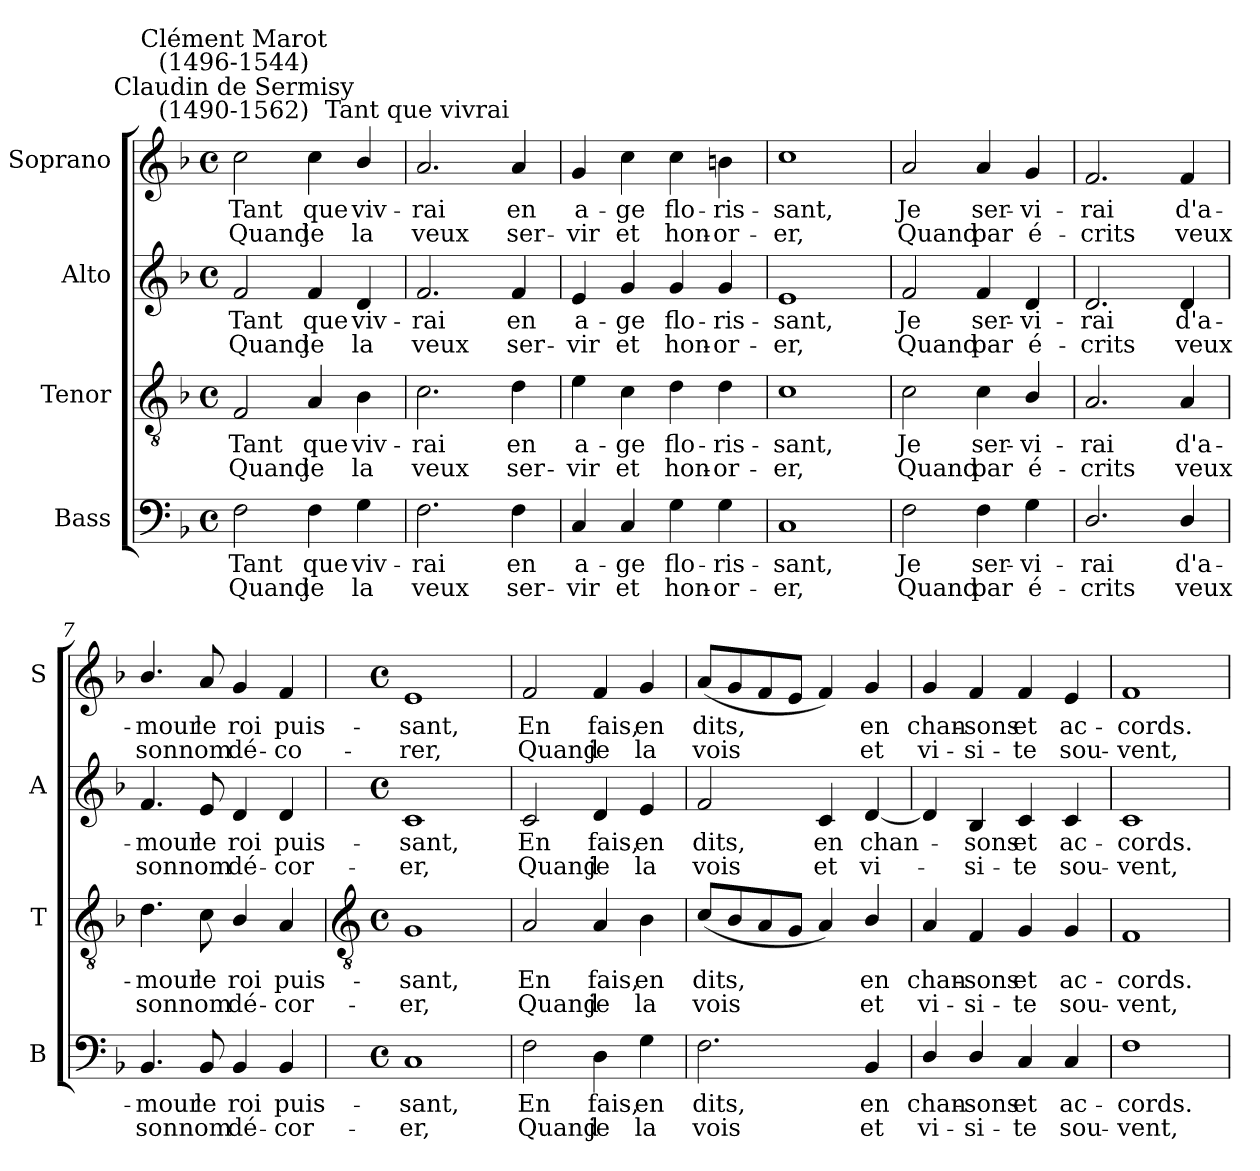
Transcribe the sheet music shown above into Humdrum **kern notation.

**kern	**text	**text	**kern	**text	**text	**kern	**text	**text	**kern	**text	**text
*part4	*part4	*part4	*part3	*part3	*part3	*part2	*part2	*part2	*part1	*part1	*part1
*staff4	*staff4	*staff4	*staff3	*staff3	*staff3	*staff2	*staff2	*staff2	*staff1	*staff1	*staff1
*I"Bass	*	*	*I"Tenor	*	*	*I"Alto	*	*	*I"Soprano	*	*
*I'B	*	*	*I'T	*	*	*I'A	*	*	*I'S	*	*
*clefF4	*	*	*clefGv2	*	*	*clefG2	*	*	*clefG2	*	*
*k[b-]	*	*	*k[b-]	*	*	*k[b-]	*	*	*k[b-]	*	*
*F:	*	*	*F:	*	*	*F:	*	*	*F:	*	*
*M4/4	*	*	*M4/4	*	*	*M4/4	*	*	*M4/4	*	*
*met(c)	*	*	*met(c)	*	*	*met(c)	*	*	*met(c)	*	*
=1	=1	=1	=1	=1	=1	=1	=1	=1	=1	=1	=1
!	!	!	!	!	!	!	!	!	!LO:TX:a:cj:t=Claudin de Sermisy\n(1490-1562)	!	!
!	!	!	!	!	!	!	!	!	!LO:TX:a:cj:t=Clément Marot\n(1496-1544)	!	!
!	!LO:LY:b	!LO:LY:b	!	!LO:LY:b	!LO:LY:b	!	!LO:LY:b	!LO:LY:b	!	!LO:LY:b	!LO:LY:b
2F	Tant	Quand	2F	Tant	Quand	2f	Tant	Quand	2cc	Tant	Quand
!	!LO:LY:b	!LO:LY:b	!	!LO:LY:b	!LO:LY:b	!	!LO:LY:b	!LO:LY:b	!	!LO:LY:b	!LO:LY:b
4F	que	je	4A	que	je	4f	que	je	4cc	que	je
!	!LO:LY:b	!LO:LY:b	!	!LO:LY:b	!LO:LY:b	!	!LO:LY:b	!LO:LY:b	!	!LO:LY:b	!LO:LY:b
4G	viv-	-la	4B-	viv-	-la	4d	viv-	-la	4b-/	viv-	-la
=2	=2	=2	=2	=2	=2	=2	=2	=2	=2	=2	=2
!	!	!	!	!	!	!	!	!	!LO:TX:a:cj:t=Tant que vivrai	!	!
!	!LO:LY:b	!LO:LY:b	!	!LO:LY:b	!LO:LY:b	!	!LO:LY:b	!LO:LY:b	!	!LO:LY:b	!LO:LY:b
2.F	rai	veux	2.c	rai	veux	2.f	rai	veux	2.a	rai	veux
!	!LO:LY:b	!LO:LY:b	!	!LO:LY:b	!LO:LY:b	!	!LO:LY:b	!LO:LY:b	!	!LO:LY:b	!LO:LY:b
4F	en	ser-	4d	en	ser-	4f	en	ser-	4a	en	ser-
=3	=3	=3	=3	=3	=3	=3	=3	=3	=3	=3	=3
!	!LO:LY:b	!LO:LY:b	!	!LO:LY:b	!LO:LY:b	!	!LO:LY:b	!LO:LY:b	!	!LO:LY:b	!LO:LY:b
4C	-a-	-vir	4e	-a-	-vir	4e	-a-	-vir	4g	-a-	-vir
!	!LO:LY:b	!LO:LY:b	!	!LO:LY:b	!LO:LY:b	!	!LO:LY:b	!LO:LY:b	!	!LO:LY:b	!LO:LY:b
4C	ge	et	4c	ge	et	4g	ge	et	4cc	ge	et
!	!LO:LY:b	!LO:LY:b	!	!LO:LY:b	!LO:LY:b	!	!LO:LY:b	!LO:LY:b	!	!LO:LY:b	!LO:LY:b
4G	flo-	-hon-	4d	flo-	-hon-	4g	flo-	-hon-	4cc	flo-	-hon-
!	!LO:LY:b	!LO:LY:b	!	!LO:LY:b	!LO:LY:b	!	!LO:LY:b	!LO:LY:b	!	!LO:LY:b	!LO:LY:b
4G	-ris-	-or-	4d	-ris-	-or-	4g	-ris-	-or-	4bn	-ris-	-or-
=4	=4	=4	=4	=4	=4	=4	=4	=4	=4	=4	=4
!	!LO:LY:b	!LO:LY:b	!	!LO:LY:b	!LO:LY:b	!	!LO:LY:b	!LO:LY:b	!	!LO:LY:b	!LO:LY:b
1C	-sant,	er,	1c	-sant,	er,	1e	-sant,	er,	1cc	-sant,	er,
=5	=5	=5	=5	=5	=5	=5	=5	=5	=5	=5	=5
!	!LO:LY:b	!LO:LY:b	!	!LO:LY:b	!LO:LY:b	!	!LO:LY:b	!LO:LY:b	!	!LO:LY:b	!LO:LY:b
2F	Je	Quand	2c	Je	Quand	2f	Je	Quand	2a	Je	Quand
!	!LO:LY:b	!LO:LY:b	!	!LO:LY:b	!LO:LY:b	!	!LO:LY:b	!LO:LY:b	!	!LO:LY:b	!LO:LY:b
4F	ser-	-par	4c	ser-	-par	4f	ser-	-par	4a	ser-	-par
!	!LO:LY:b	!LO:LY:b	!	!LO:LY:b	!LO:LY:b	!	!LO:LY:b	!LO:LY:b	!	!LO:LY:b	!LO:LY:b
4G	vi-	-é-	4B-/	vi-	-é-	4d	vi-	-é-	4g	vi-	-é-
=6	=6	=6	=6	=6	=6	=6	=6	=6	=6	=6	=6
!	!LO:LY:b	!LO:LY:b	!	!LO:LY:b	!LO:LY:b	!	!LO:LY:b	!LO:LY:b	!	!LO:LY:b	!LO:LY:b
2.D/	-rai	crits	2.A	-rai	crits	2.d	-rai	crits	2.f	-rai	crits
!	!LO:LY:b	!LO:LY:b	!	!LO:LY:b	!LO:LY:b	!	!LO:LY:b	!LO:LY:b	!	!LO:LY:b	!LO:LY:b
4D/	d'a-	-veux	4A	d'a-	-veux	4d	d'a-	-veux	4f	d'a-	-veux
=7	=7	=7	=7	=7	=7	=7	=7	=7	=7	=7	=7
!	!LO:LY:b	!LO:LY:b	!	!LO:LY:b	!LO:LY:b	!	!LO:LY:b	!LO:LY:b	!	!LO:LY:b	!LO:LY:b
4.BB-	mour	son	4.d	mour	son	4.f	mour	son	4.b-/	mour	son
!	!LO:LY:b	!LO:LY:b	!	!LO:LY:b	!LO:LY:b	!	!LO:LY:b	!LO:LY:b	!	!LO:LY:b	!LO:LY:b
8BB-	le	nom	8c	le	nom	8e	le	nom	8a	le	nom
!	!LO:LY:b	!LO:LY:b	!	!LO:LY:b	!LO:LY:b	!	!LO:LY:b	!LO:LY:b	!	!LO:LY:b	!LO:LY:b
4BB-	roi	dé-	4B-/	roi	dé-	4d	roi	dé-	4g	roi	dé-
!	!LO:LY:b	!LO:LY:b	!	!LO:LY:b	!LO:LY:b	!	!LO:LY:b	!LO:LY:b	!	!LO:LY:b	!LO:LY:b
4BB-	-puis-	-cor-	4A	-puis-	-cor-	4d	-puis-	-cor-	4f	-puis-	-co-
!!LO:LB:g=z
=8	=8	=8	=8	=8	=8	=8	=8	=8	=8	=8	=8
*	*	*	*clefGv2	*	*	*	*	*	*	*	*
*M4/4	*	*	*M4/4	*	*	*M4/4	*	*	*M4/4	*	*
*met(c)	*	*	*met(c)	*	*	*met(c)	*	*	*met(c)	*	*
!	!LO:LY:b	!LO:LY:b	!	!LO:LY:b	!LO:LY:b	!	!LO:LY:b	!LO:LY:b	!	!LO:LY:b	!LO:LY:b
1C	-sant,	er,	1G	-sant,	er,	1c	-sant,	er,	1e	-sant,	rer,
=9	=9	=9	=9	=9	=9	=9	=9	=9	=9	=9	=9
!	!LO:LY:b	!LO:LY:b	!	!LO:LY:b	!LO:LY:b	!	!LO:LY:b	!LO:LY:b	!	!LO:LY:b	!LO:LY:b
2F	En	Quand	2A	En	Quand	2c	En	Quand	2f	En	Quand
!	!LO:LY:b	!LO:LY:b	!	!LO:LY:b	!LO:LY:b	!	!LO:LY:b	!LO:LY:b	!	!LO:LY:b	!LO:LY:b
4D	fais,	je	4A	fais,	je	4d	fais,	je	4f	fais,	je
!	!LO:LY:b	!LO:LY:b	!	!LO:LY:b	!LO:LY:b	!	!LO:LY:b	!LO:LY:b	!	!LO:LY:b	!LO:LY:b
4G	en	la	4B-	en	la	4e	en	la	4g	en	la
=10	=10	=10	=10	=10	=10	=10	=10	=10	=10	=10	=10
!	!LO:LY:b	!LO:LY:b	!	!LO:LY:b	!LO:LY:b	!	!LO:LY:b	!LO:LY:b	!	!LO:LY:b	!LO:LY:b
2.F	dits,	vois	(<8cL	dits,	vois	2f	dits,	vois	(<8aL	dits,	vois
.	.	.	8B-	.	.	.	.	.	8g	.	.
.	.	.	8A	.	.	.	.	.	8f	.	.
.	.	.	8GJ	.	.	.	.	.	8eJ	.	.
!	!	!	!	!	!	!	!LO:LY:b	!LO:LY:b	!	!	!
.	.	.	4A)	.	.	4c	en	et	4f)	.	.
!	!LO:LY:b	!LO:LY:b	!	!LO:LY:b	!LO:LY:b	!	!LO:LY:b	!LO:LY:b	!	!LO:LY:b	!LO:LY:b
4BB-	en	et	4B-/	en	et	[4d	chan-	vi-	4g	en	et
=11	=11	=11	=11	=11	=11	=11	=11	=11	=11	=11	=11
!	!LO:LY:b	!LO:LY:b	!	!LO:LY:b	!LO:LY:b	!	!	!	!	!LO:LY:b	!LO:LY:b
4D/	chan-	-vi-	4A	chan-	-vi-	4d]	.	.	4g	chan-	-vi-
!	!LO:LY:b	!LO:LY:b	!	!LO:LY:b	!LO:LY:b	!	!LO:LY:b	!LO:LY:b	!	!LO:LY:b	!LO:LY:b
4D/	-sons	si-	4F	-sons	si-	4B-	sons	si-	4f	-sons	si-
!	!LO:LY:b	!LO:LY:b	!	!LO:LY:b	!LO:LY:b	!	!LO:LY:b	!LO:LY:b	!	!LO:LY:b	!LO:LY:b
4C	-et	te	4G	-et	te	4c	-et	te	4f	-et	te
!	!LO:LY:b	!LO:LY:b	!	!LO:LY:b	!LO:LY:b	!	!LO:LY:b	!LO:LY:b	!	!LO:LY:b	!LO:LY:b
4C	ac-	-sou-	4G	ac-	-sou-	4c	ac-	-sou-	4e	ac-	-sou-
=12	=12	=12	=12	=12	=12	=12	=12	=12	=12	=12	=12
!	!LO:LY:b	!LO:LY:b	!	!LO:LY:b	!LO:LY:b	!	!LO:LY:b	!LO:LY:b	!	!LO:LY:b	!LO:LY:b
1F	-cords.	vent,	1F	-cords.	vent,	1c	-cords.	vent,	1f	-cords.	vent,
=	=	=	=	=	=	=	=	=	=	=	=
*-	*-	*-	*-	*-	*-	*-	*-	*-	*-	*-	*-
